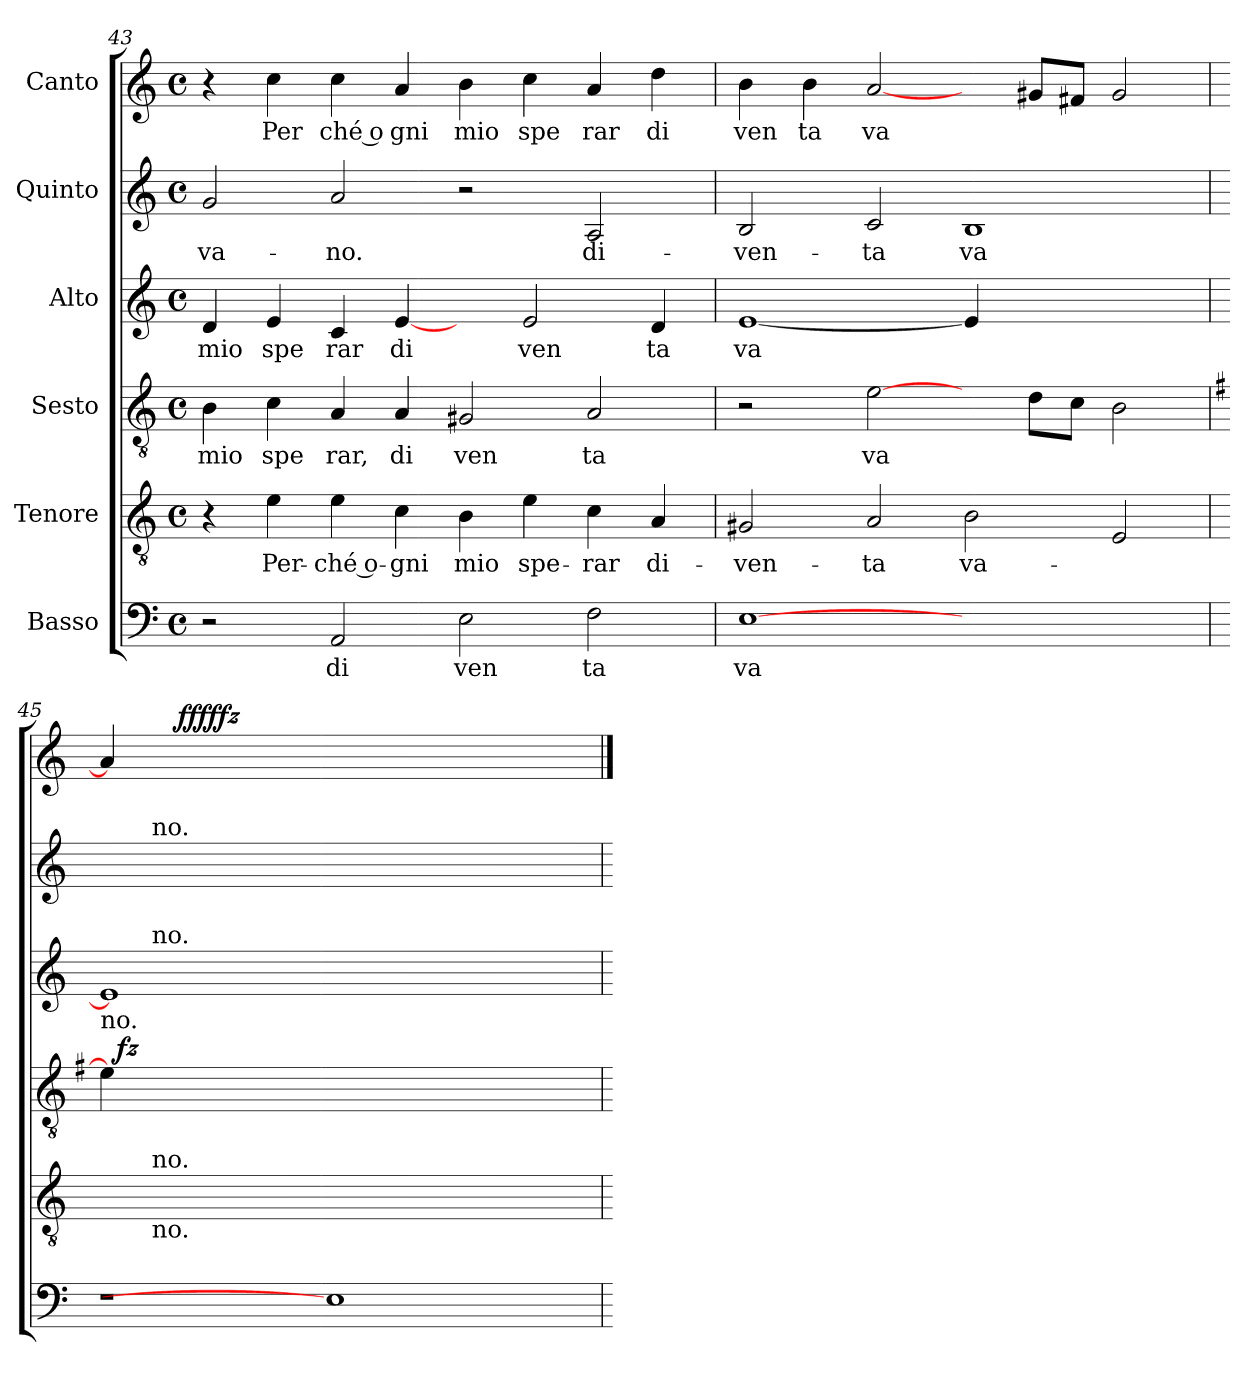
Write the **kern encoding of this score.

**kern	**text	**kern	**text	**dynam	**kern	**text	**dynam	**kern	**text	**kern	**text	**kern	**text	**dynam
*part6	*part6	*part5	*part5	*part5	*part4	*part4	*part4	*part3	*part3	*part2	*part2	*part1	*part1	*part1
*staff6	*staff6	*staff5	*staff5	*staff5	*staff4	*staff4	*staff4	*staff3	*staff3	*staff2	*staff2	*staff1	*staff1	*staff1
*I"Basso	*	*I"Tenore	*	*	*I"Sesto	*	*	*I"Alto	*	*I"Quinto	*	*I"Canto	*	*
*clefF4	*	*clefGv2	*	*	*clefGv2	*	*	*clefG2	*	*clefG2	*	*clefG2	*	*
*M4/4	*	*M4/4	*	*	*M4/4	*	*	*M4/4	*	*M4/4	*	*M4/4	*	*
*met(c)	*	*met(c)	*	*	*met(c)	*	*	*met(c)	*	*met(c)	*	*met(c)	*	*
=43	=43	=43	=43	=43	=43	=43	=43	=43	=43	=43	=43	=43	=43	=43
!	!	!	!	!	!	!LO:LY:b:cj	!	!	!LO:LY:b:cj	!	!LO:LY:b:cj	!	!	!
2r	.	4r	.	.	4B\	mio	.	4d/	mio	2g/	va-	4r	.	.
!	!	!	!LO:LY:b:cj	!	!	!LO:LY:b:cj	!	!	!LO:LY:b:cj	!	!	!	!LO:LY:b:cj	!
.	.	4e\	Per-	.	4c\	spe	.	4e/	spe	.	.	4cc\	Per	.
!	!LO:LY:b:cj	!	!LO:LY:b:rj	!	!	!LO:LY:b:cj	!	!	!LO:LY:b:cj	!	!LO:LY:b:cj	!	!LO:LY:b:rj	!
2AA/	di	4e\	-ché o-	.	4A/	rar,	.	4c/	rar	2a/	-no.	4cc\	ché o	.
!	!	!	!LO:LY:b:cj	!	!	!LO:LY:b:cj	!	!	!LO:LY:b:cj	!	!	!	!LO:LY:b:cj	!
.	.	4c\	-gni	.	4A/	di	.	[4e/	di	.	.	4a/	gni	.
!	!LO:LY:b:cj	!	!LO:LY:b:cj	!	!	!LO:LY:b:cj	!	!	!	!	!	!	!LO:LY:b:cj	!
2E\	ven	4B\	mio	.	2G#X/	ven	.	4ryy	.	2r	.	4b\	mio	.
!	!	!	!LO:LY:b:cj	!	!	!	!	!	!LO:LY:b:cj	!	!	!	!LO:LY:b:cj	!
.	.	4e\	spe-	.	.	.	.	2e/	ven	.	.	4cc\	spe	.
!	!LO:LY:b:cj	!	!LO:LY:b:cj	!	!	!LO:LY:b:cj	!	!	!	!	!LO:LY:b:cj	!	!LO:LY:b:cj	!
2F\	ta	4c\	-rar	.	2A/	ta	.	.	.	2A/	di-	4a/	rar	.
!	!	!	!LO:LY:b:cj	!	!	!	!	!	!LO:LY:b:cj	!	!	!	!LO:LY:b:cj	!
.	.	4A/	di-	.	.	.	.	4d/	ta	.	.	4dd\	di	.
=44	=44	=44	=44	=44	=44	=44	=44	=44	=44	=44	=44	=44	=44	=44
!	!LO:LY:b:cj	!	!LO:LY:b:cj	!	!	!	!	!	!LO:LY:b:cj	!	!LO:LY:b:cj	!	!LO:LY:b:cj	!
[1E	va	2G#X/	-ven-	.	2r	.	.	[1e	va	2B/	-ven-	4b\	ven	.
!	!	!	!	!	!	!	!	!	!	!	!	!	!LO:LY:b:cj	!
.	.	.	.	.	.	.	.	.	.	.	.	4b\	ta	.
!	!	!	!LO:LY:b:cj	!	!	!LO:LY:b:cj	!	!	!	!	!LO:LY:b:cj	!	!LO:LY:b:cj	!
.	.	2A/	-ta	.	[2e\	va	.	.	.	2c/	-ta	[2a/	va	.
!	!	!	!LO:LY:b:cj	!	!	!	!	!	!	!	!LO:LY:b:cj	!	!	!
1ryy	.	2B\	va-	.	4ryy	.	.	4e/]	.	1B	va-	4ryy	.	.
.	.	.	.	.	8d\L	.	.	2.ryy	.	.	.	8g#X/L	.	.
.	.	.	.	.	8c\J	.	.	.	.	.	.	8f#X/J	.	.
.	.	2E/	.	.	2B\	.	.	.	.	.	.	2g#/	.	.
=45	=45	=45	=45	=45	=45	=45	=45	=45	=45	=45	=45	=45	=45	=45
*	*	*	*	*	*k[f#]	*	*	*	*	*	*	*	*	*
*	*	*	*	*	*G:	*	*	*	*	*	*	*	*	*
*	*	*	*	*	*^	*	*	*	*	*	*	*^	*	*
!	!	!	!	!	!LO:TX:a:t=no.	!	!	!	!	!	!	!	!	!	!	!
*	*	*	*	*	*	*	*	*	*^	*	*	*	*	*	*	*
1r	.	8ryy	.	.	4e\]	32ryy	.	.	1e]	8ryy	.	8ryy	.	4a/]	8.ryy	.	.
!	!	!	!	!	!	!	!	!LO:DY:a	!	!	!	!	!	!	!	!	!
.	.	.	.	.	.	1ryy	.	fz	.	.	.	.	.	.	.	.	.
!	!	!	!	!	!	!	!	!	!	!	!	!LO:TX:a:t=no.	!	!	!	!	!
!	!	!	!	!	!	!	!	!	!	!LO:TX:a:t=no.	!	!	!	!	!	!	!
!	!	!LO:TX:b:t=no.	!	!	!	!	!	!	!	!	!	!	!	!	!	!	!
!	!	!LO:TX:a:t=no.	!	!	!	!	!	!	!	!	!	!	!	!	!	!	!
.	.	16ryy	.	.	.	.	.	.	.	1...ryy	.	1...ryy	.	.	.	.	.
!	!	!	!	!LO:DY:b	!	!	!	!	!	!	!	!	!	!	!	!	!
!	!	!	!	!LO:DY:n=1:b	!	!	!	!	!	!	!	!	!	!	!	!	!LO:DY:b
!	!	!	!	!	!	!	!	!	!	!	!	!	!	!	!	!	!LO:DY:n=1:b
.	.	1ryy	.	fz ffff	.	.	.	.	.	.	.	.	.	.	1ryy	.	ffff fz
.	.	.	.	.	1..ryy	.	.	.	.	.	.	.	.	1..ryy	.	.	.
1E]	.	.	.	.	.	.	.	.	1ryy	.	.	.	.	.	.	.	.
.	.	.	.	.	.	2ryy	.	.	.	.	.	.	.	.	.	.	.
.	.	2ryy	.	.	.	.	.	.	.	.	.	.	.	.	2ryy	.	.
.	.	.	.	.	.	4...ryy	.	.	.	.	.	.	.	.	.	.	.
.	.	4ryy	.	.	.	.	.	.	.	.	.	.	.	.	4ryy	.	.
.	.	16ryy	.	.	.	.	.	.	.	.	.	.	.	.	16ryy	.	.
*	*	*	*	*	*v	*v	*	*	*	*	*	*	*	*v	*v	*	*
*	*	*	*	*	*	*	*	*v	*v	*	*	*	*	*	*
=	==	=	==	==	=	==	==	=	==	=	==	==	==	==
*-	*-	*-	*-	*-	*-	*-	*-	*-	*-	*-	*-	*-	*-	*-
